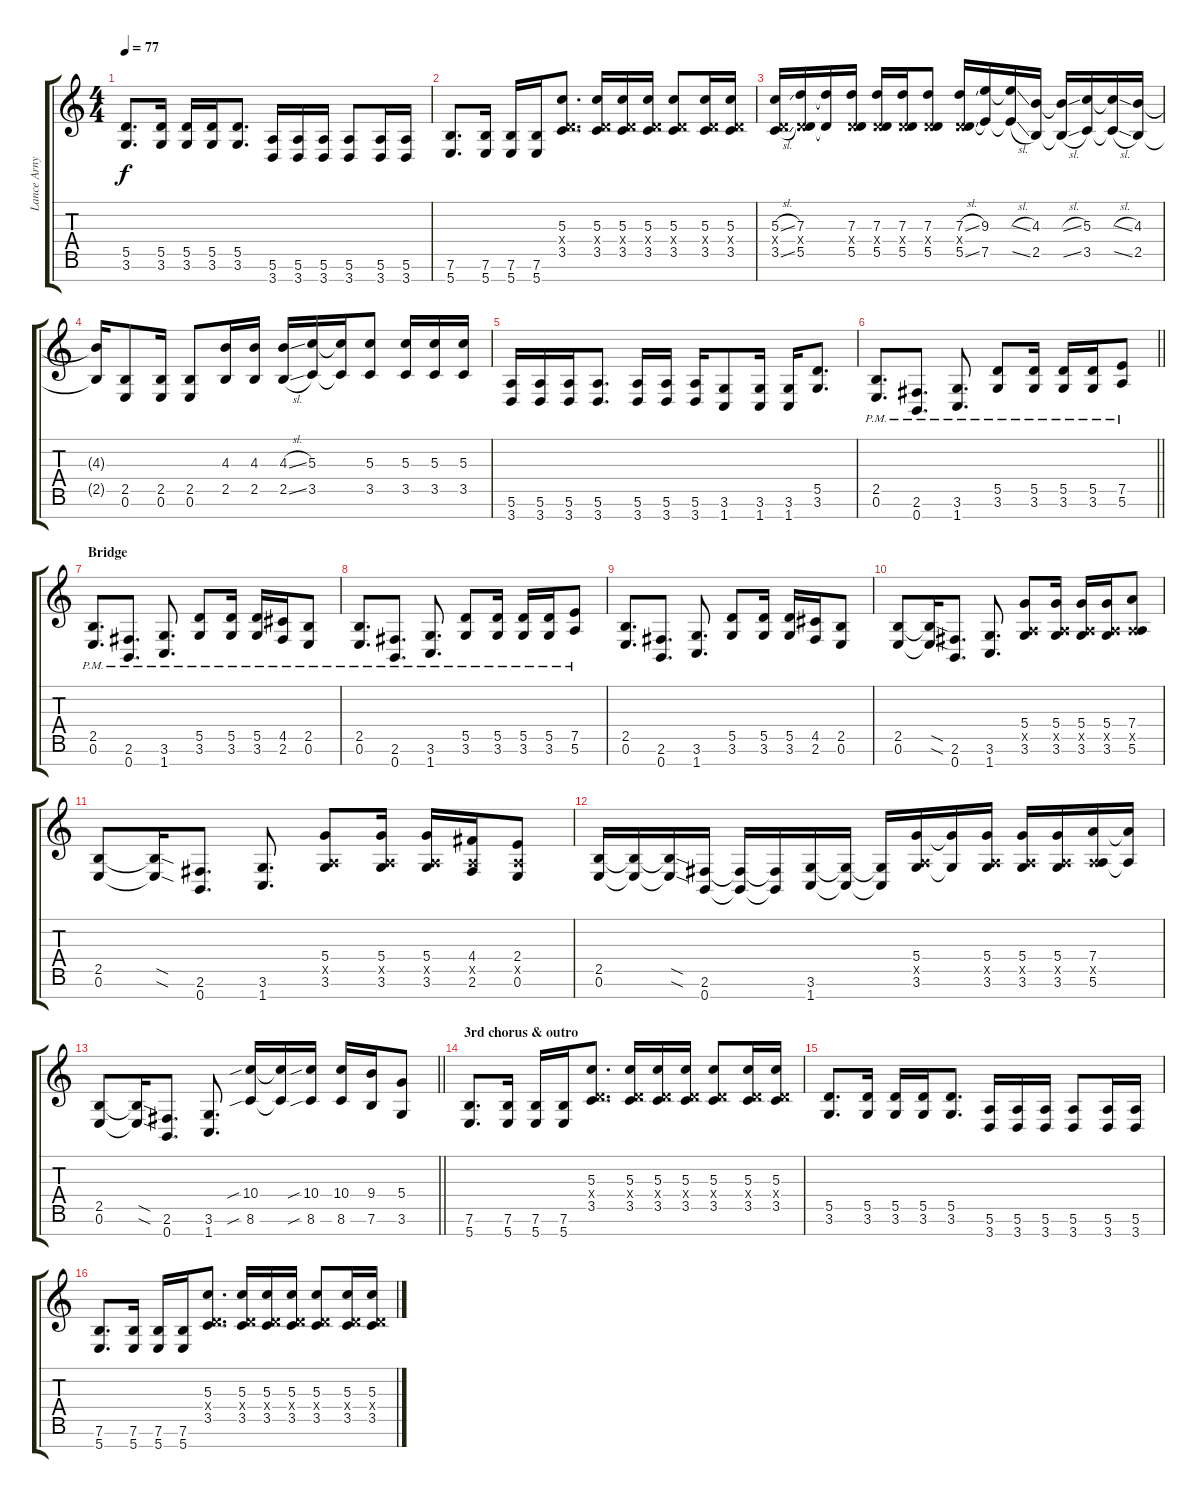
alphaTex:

\track ("Lance Arny" "Lance Arny") {instrument overdrivenguitar}
\staff {score tabs}
\tuning (E4 B3 G3 D3 A2 E2 B1) {hide}
\ts (4 4)
\tempo 77
\clef g2
\ks c
(5.5 3.6).8{d dy f} (5.5 3.6).16 (5.5 3.6).16 (5.5 3.6).16 (5.5 3.6).8{d} (5.6 3.7).16 (5.6 3.7).16 (5.6 3.7).16 (5.6 3.7).8 (5.6 3.7).16 (5.6 3.7).16 |
(7.6 5.7).8{d} (7.6 5.7).16 (7.6 5.7).16 (7.6 5.7).16 (5.3 0.4{x} 3.5).8{d} (5.3 0.4{x} 3.5).16 (5.3 0.4{x} 3.5).16 (5.3 0.4{x} 3.5).16 (5.3 0.4{x} 3.5).8 (5.3 0.4{x} 3.5).16 (5.3 0.4{x} 3.5).16 |
(5.3{sl} 0.4{x} 3.5{sl}).16 (7.3 0.4{x} 5.5).16 (7.3{t} 5.5{t}).16 (7.3 0.4{x} 5.5).16 (7.3 0.4{x} 5.5).16 (7.3 0.4{x} 5.5).16 (7.3 0.4{x} 5.5).8 (7.3{sl} 0.4{x} 5.5{sl}).16 (9.3 7.5).16 (9.3{sl t} 7.5{sl t}).16 (4.3 2.5).16 (4.3{sl t} 2.5{sl t}).16 (5.3 3.5).16 (5.3{sl t} 3.5{sl t}).16 (4.3 2.5).16 |
(4.3{t} 2.5{t}).16 (2.5 0.6).8 (2.5 0.6).16 (2.5 0.6).8 (4.3 2.5).16 (4.3 2.5).16 (4.3{sl} 2.5{sl}).16 (5.3 3.5).16 (5.3{t} 3.5{t}).16 (5.3 3.5).8 (5.3 3.5).16 (5.3 3.5).16 (5.3 3.5).16 |
(5.6 3.7).16 (5.6 3.7).16 (5.6 3.7).16 (5.6 3.7).8{d} (5.6 3.7).16 (5.6 3.7).16 (5.6 3.7).16 (3.6 1.7).8 (3.6 1.7).16 (3.6 1.7).16 (5.5 3.6).8{d} |
\barLineRight lightlight
(2.5{pm} 0.6{pm}).8{d} (2.6{pm} 0.7{pm}).8{d} (3.6{pm} 1.7{pm}).8{d} (5.5{pm} 3.6{pm}).8 (5.5{pm} 3.6{pm}).16 (5.5{pm} 3.6{pm}).16 (5.5{pm} 3.6{pm}).16 (7.5{pm} 5.6{pm}).8 |
\section ("" "Bridge")
(2.5{pm} 0.6{pm}).8{d} (2.6{pm} 0.7{pm}).8{d} (3.6{pm} 1.7{pm}).8{d} (5.5{pm} 3.6{pm}).8 (5.5{pm} 3.6{pm}).16 (5.5{pm} 3.6{pm}).16 (4.5{pm} 2.6{pm}).16 (2.5{pm} 0.6{pm}).8 |
(2.5{pm} 0.6{pm}).8{d} (2.6{pm} 0.7{pm}).8{d} (3.6{pm} 1.7{pm}).8{d} (5.5{pm} 3.6{pm}).8 (5.5{pm} 3.6{pm}).16 (5.5{pm} 3.6{pm}).16 (5.5{pm} 3.6{pm}).16 (7.5{pm} 5.6{pm}).8 |
(2.5 0.6).8{d} (2.6 0.7).8{d} (3.6 1.7).8{d} (5.5 3.6).8 (5.5 3.6).16 (5.5 3.6).16 (4.5 2.6).16 (2.5 0.6).8 |
(2.5 0.6).8 (2.5{sod t} 0.6{sod t}).16 (2.6 0.7).8{d} (3.6 1.7).8{d} (5.4 0.5{x} 3.6).8 (5.4 0.5{x} 3.6).16 (5.4 0.5{x} 3.6).16 (5.4 0.5{x} 3.6).16 (7.4 0.5{x} 5.6).8 |
(2.5 0.6).8 (2.5{sod t} 0.6{sod t}).16 (2.6 0.7).8{d} (3.6 1.7).8{d} (5.4 0.5{x} 3.6).8 (5.4 0.5{x} 3.6).16 (5.4 0.5{x} 3.6).16 (4.4 0.5{x} 2.6).16 (2.4 0.5{x} 0.6).8 |
(2.5 0.6).16 (2.5{t} 0.6{t}).16 (2.5{sod t} 0.6{sod t}).16 (2.6 0.7).16 (2.6{t} 0.7{t}).16 (2.6{t} 0.7{t}).16 (3.6 1.7).16 (3.6{t} 1.7{t}).16 (3.6{t} 1.7{t}).16 (5.4 0.5{x} 3.6).16 (5.4{t} 3.6{t}).16 (5.4 0.5{x} 3.6).16 (5.4 0.5{x} 3.6).16 (5.4 0.5{x} 3.6).16 (7.4 0.5{x} 5.6).16 (7.4{t} 5.6{t}).16 |
\barLineRight lightlight
(2.5 0.6).8 (2.5{sod t} 0.6{sod t}).16 (2.6 0.7).8{d} (3.6 1.7).8{d} (10.4{sib} 8.6{sib}).16 (10.4{t} 8.6{t}).16 (10.4{sib} 8.6{sib}).16 (10.4 8.6).16 (9.4 7.6).16 (5.4 3.6).8 |
\section ("" "3rd chorus & outro")
(7.6 5.7).8{d} (7.6 5.7).16 (7.6 5.7).16 (7.6 5.7).16 (5.3 0.4{x} 3.5).8{d} (5.3 0.4{x} 3.5).16 (5.3 0.4{x} 3.5).16 (5.3 0.4{x} 3.5).16 (5.3 0.4{x} 3.5).8 (5.3 0.4{x} 3.5).16 (5.3 0.4{x} 3.5).16 |
(5.5 3.6).8{d} (5.5 3.6).16 (5.5 3.6).16 (5.5 3.6).16 (5.5 3.6).8{d} (5.6 3.7).16 (5.6 3.7).16 (5.6 3.7).16 (5.6 3.7).8 (5.6 3.7).16 (5.6 3.7).16 |
(7.6 5.7).8{d} (7.6 5.7).16 (7.6 5.7).16 (7.6 5.7).16 (5.3 0.4{x} 3.5).8{d} (5.3 0.4{x} 3.5).16 (5.3 0.4{x} 3.5).16 (5.3 0.4{x} 3.5).16 (5.3 0.4{x} 3.5).8 (5.3 0.4{x} 3.5).16 (5.3 0.4{x} 3.5).16
